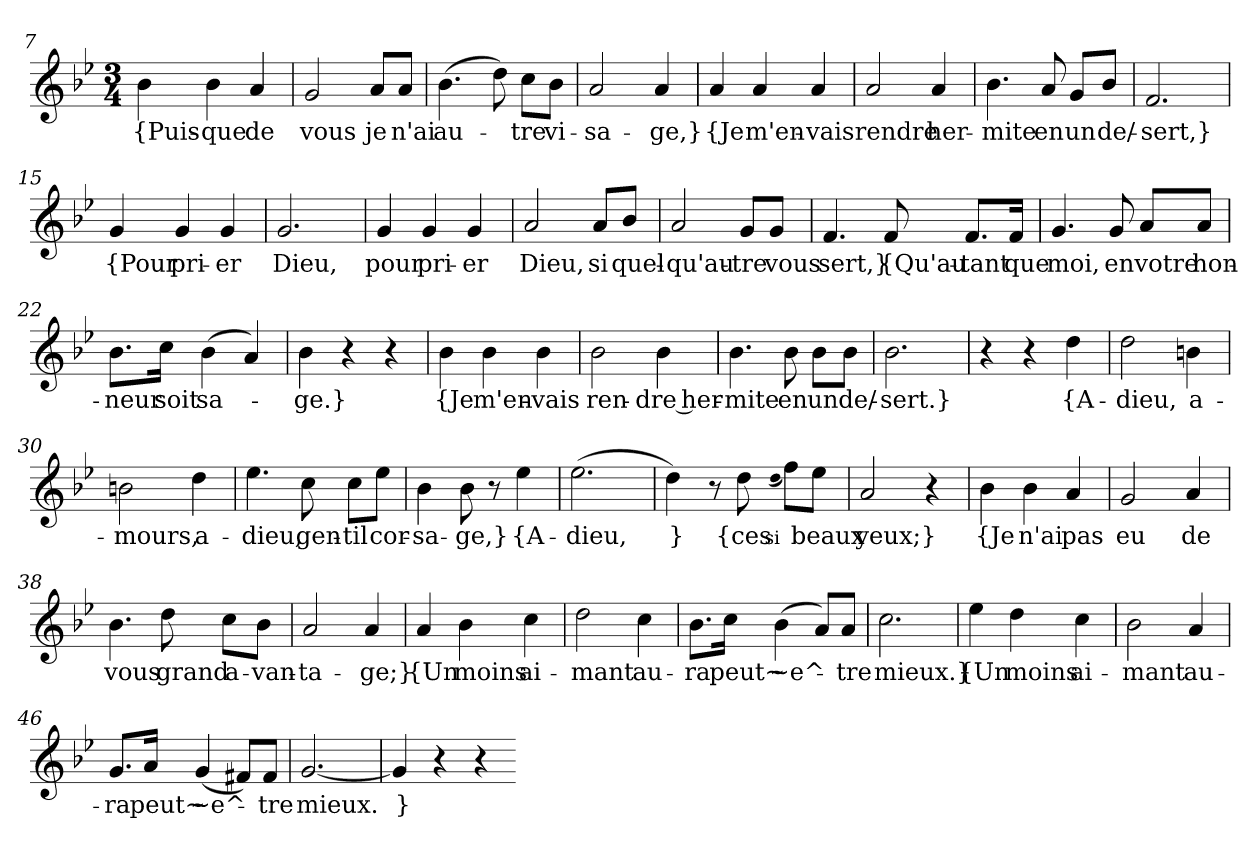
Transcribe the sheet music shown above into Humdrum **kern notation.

**kern	**text
*part1	*part1
*staff1	*staff1
*clefG2	*
*k[b-e-]	*
*M3/4	*
=7	=7
4b-	{Puis-
4b-	-que
4a	de
=8	=8
2g	vous
8a/L	je
8a/J	n'ai
=9	=9
(4.b-	au-
8dd)	.
8cc\L	-tre
8b-\J	vi-
=10	=10
2a	-sa-
4a	-ge,}
=11	=11
4a	{Je
4a	m'en-
4a	-vais
=12	=12
2a	rendre
4a	her-
=13	=13
4.b-	-mite
8a	en
8g/L	un
8b-/J	de/-
=14	=14
2.f	-sert,}
=15	=15
4g	{Pour
4g	pri-
4g	-er
=16	=16
2.g	Dieu,
=17	=17
4g	pour
4g	pri-
4g	-er
=18	=18
2a	Dieu,
8a/L	si
8b-/J	quel-
=19	=19
2a	-qu'au-
8g/L	-tre
8g/J	vous
=20	=20
4.f	sert,}
8f	{Qu'au-
8.f/L	-tant
16f/Jk	que
=21	=21
4.g	moi,
8g	en
8a/L	votre
8a/J	hon-
=22	=22
8.b-\L	-neur
16cc\Jk	soit
(4b-	sa-
4a)	.
=23	=23
4b-	-ge.}
4r	.
4r	.
=24	=24
4b-	{Je
4b-	m'en-
4b-	-vais
=25	=25
2b-	ren-
4b-	-dre her-
=26	=26
4.b-	-mite
8b-	en
8b-\L	un
8b-\J	de/-
=27	=27
2.b-	-sert.}
=28	=28
4r	.
4r	.
4dd	{A-
=29	=29
2dd	-dieu,
4bn	a-
=30	=30
2bn	-mours,
4dd	a-
=31	=31
4.ee-	-dieu,
8cc	gen-
8cc\L	-til
8ee-\J	cor-
=32	=32
4b-	-sa-
8b-	-ge,}
8r	.
4ee-	{A-
=33	=33
(2.ee-	-dieu,
=34	=34
4dd)	}
8r	.
8dd	{ces
(qdd	si
8ff\L)	.
8ee-\J	beaux
=35	=35
2a	yeux;}
4r	.
=36	=36
4b-	{Je
4b-	n'ai
4a	pas
=37	=37
2g	eu
4a	de
=38	=38
4.b-	vous
8dd	grand
8cc\L	a-
8b-\J	-van-
=39	=39
2a	-ta-
4a	-ge;}
=40	=40
4a	{Un
4b-	moins
4cc	ai-
=41	=41
2dd	-mant
4cc	au-
=42	=42
8.b-\L	-ra
16cc\Jk	peut~
(4b-	~e^-
8a/L)	.
8a/J	-tre
=43	=43
2.cc	mieux.}
=44	=44
4ee-	{Un
4dd	moins
4cc	ai-
=45	=45
2b-	-mant
4a	au-
=46	=46
8.g/L	-ra
16a/Jk	peut~
(4g	~e^-
8f#X/L)	.
8f#/J	-tre
=47	=47
[2.g	mieux.
=48	=48
4g]	}
4r	.
4r	.
=-	=-
*-	*-
